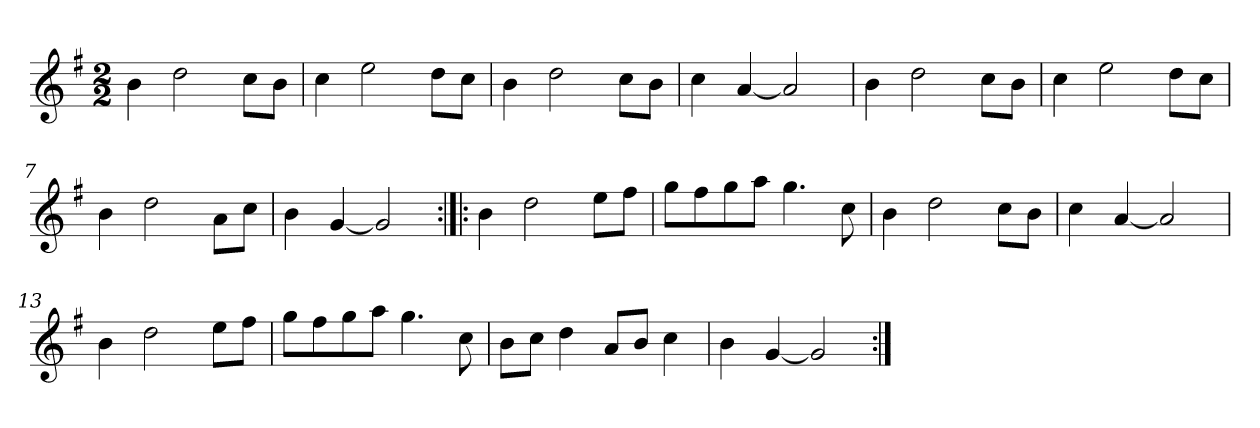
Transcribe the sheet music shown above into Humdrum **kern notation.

**kern
*part1
*staff1
*clefG2
*k[f#]
*G:
*M2/2
*MM120
=1
4b
2dd
8cc\L
8b\J
=2
4cc
2ee
8dd\L
8cc\J
=3
4b
2dd
8cc\L
8b\J
=4
4cc
[4a
2a]
=5
4b
2dd
8cc\L
8b\J
=6
4cc
2ee
8dd\L
8cc\J
=7
4b
2dd
8a\L
8cc\J
=8
4b
[4g
2g]
=9:|!|:
4b
2dd
8ee\L
8ff#\J
=10
8gg\L
8ff#\
8gg\
8aa\J
4.gg
8cc
=11
4b
2dd
8cc\L
8b\J
=12
4cc
[4a
2a]
=13
4b
2dd
8ee\L
8ff#\J
=14
8gg\L
8ff#\
8gg\
8aa\J
4.gg
8cc
=15
8b\L
8cc\J
4dd
8a/L
8b/J
4cc
=16
4b
[4g
2g]
=:|!
*-
